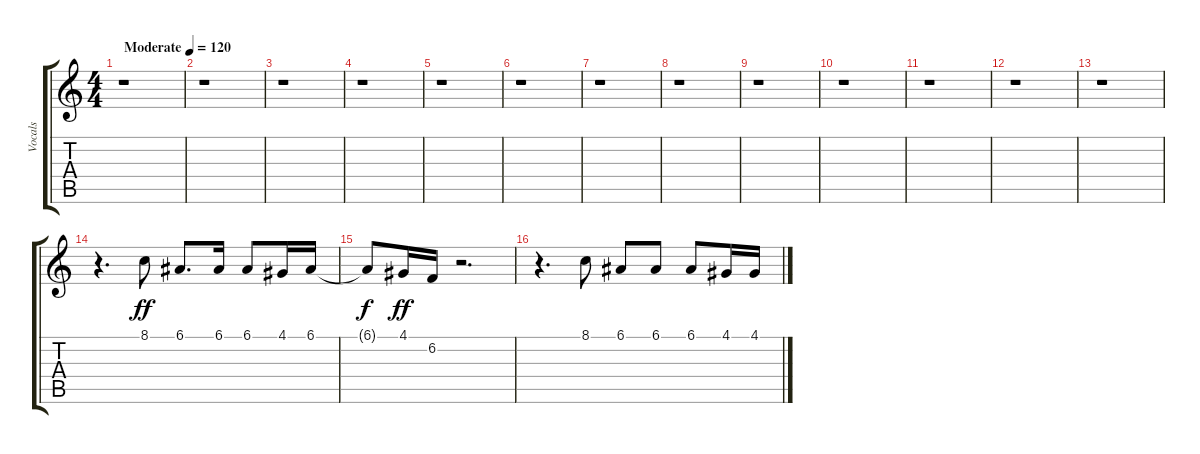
\track ("Vocals" "Vocals") {instrument flute}
\staff {score tabs}
\tuning (E4 B3 G3 D3 A2 E2) {hide}
\ts (4 4)
\tempo (120 "Moderate")
\clef g2
\ks c
r.1{dy ff instrument flute} |
r.1 |
r.1 |
r.1 |
r.1 |
r.1 |
r.1 |
r.1 |
r.1 |
r.1 |
r.1 |
r.1 |
r.1 |
r.4{d} 8.1.8 6.1.8{d} 6.1.16 6.1.8 4.1.16 6.1.16 |
6.1{t}.8{dy f} 4.1.16{dy ff} 6.2.16 r.2{d} |
r.4{d} 8.1.8 6.1.8 6.1.8 6.1.8 4.1.16 4.1.16
